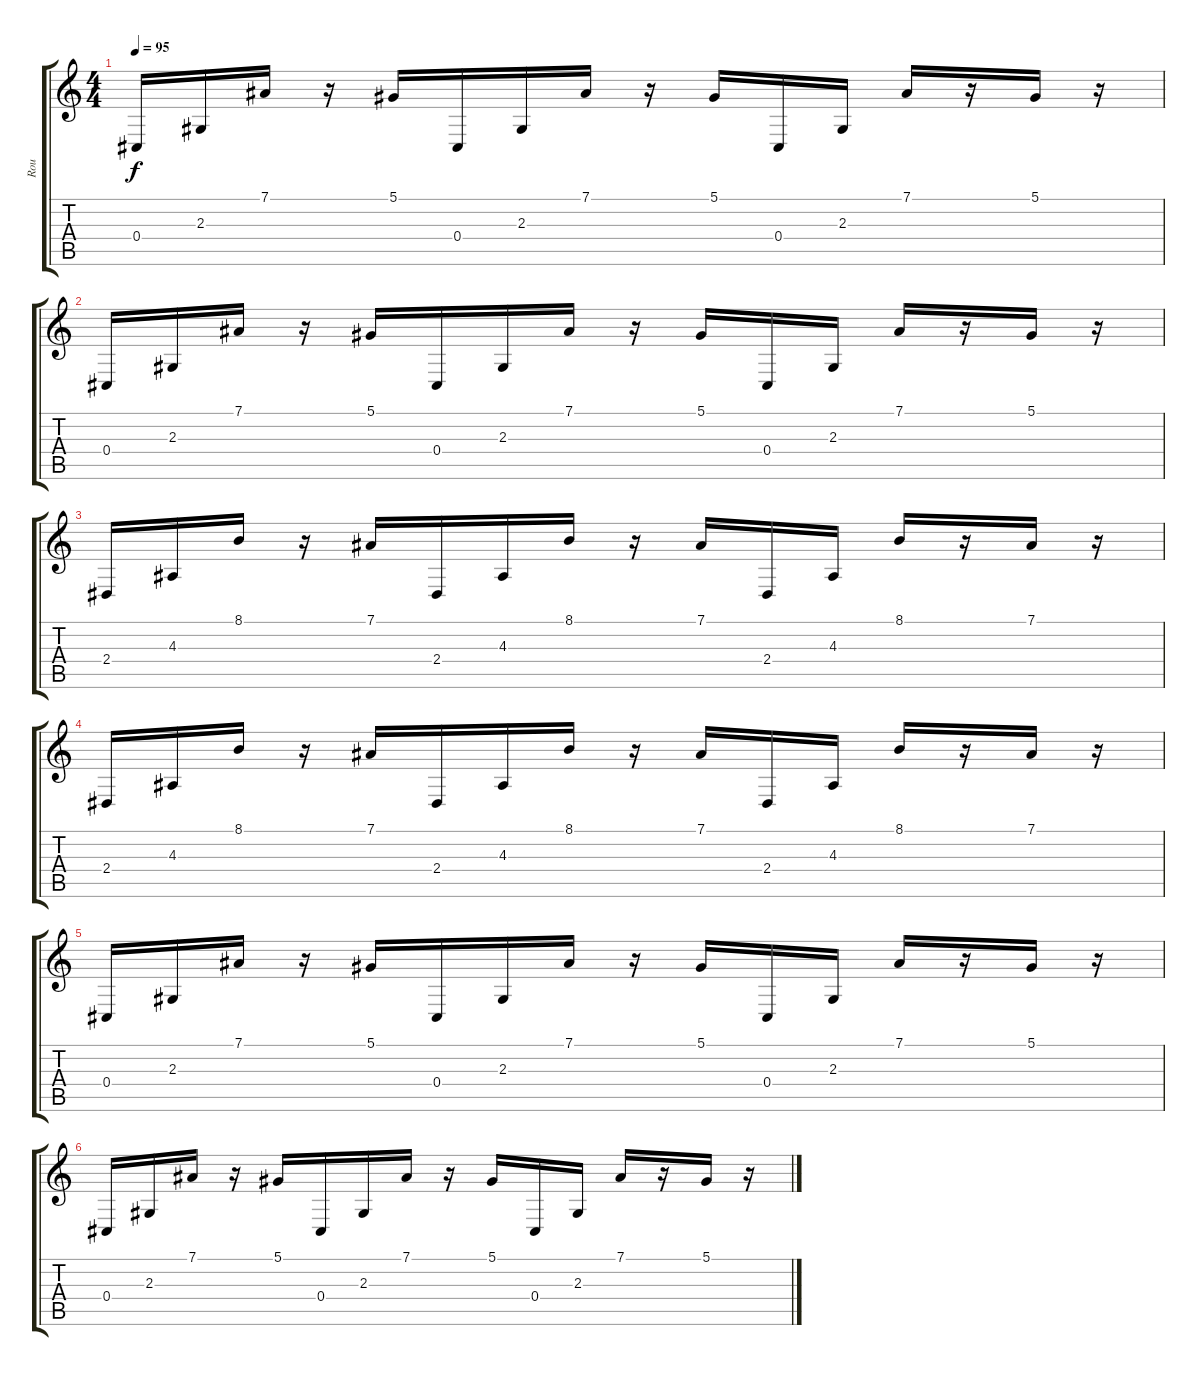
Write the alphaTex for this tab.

\track ("Rou" "Rou") {instrument lead2sawtooth}
\staff {score tabs}
\tuning (Eb4 Bb3 Gb3 Db3 Ab2 Db2) {hide}
\ts (4 4)
\tempo 95
\clef g2
\ks c
0.4.16{dy f} 2.3.16 7.1.16 r.16 5.1.16 0.4.16 2.3.16 7.1.16 r.16 5.1.16 0.4.16 2.3.16 7.1.16 r.16 5.1.16 r.16 |
0.4.16 2.3.16 7.1.16 r.16 5.1.16 0.4.16 2.3.16 7.1.16 r.16 5.1.16 0.4.16 2.3.16 7.1.16 r.16 5.1.16 r.16 |
2.4.16 4.3.16 8.1.16 r.16 7.1.16 2.4.16 4.3.16 8.1.16 r.16 7.1.16 2.4.16 4.3.16 8.1.16 r.16 7.1.16 r.16 |
2.4.16 4.3.16 8.1.16 r.16 7.1.16 2.4.16 4.3.16 8.1.16 r.16 7.1.16 2.4.16 4.3.16 8.1.16 r.16 7.1.16 r.16 |
0.4.16 2.3.16 7.1.16 r.16 5.1.16 0.4.16 2.3.16 7.1.16 r.16 5.1.16 0.4.16 2.3.16 7.1.16 r.16 5.1.16 r.16 |
0.4.16 2.3.16 7.1.16 r.16 5.1.16 0.4.16 2.3.16 7.1.16 r.16 5.1.16 0.4.16 2.3.16 7.1.16 r.16 5.1.16 r.16
